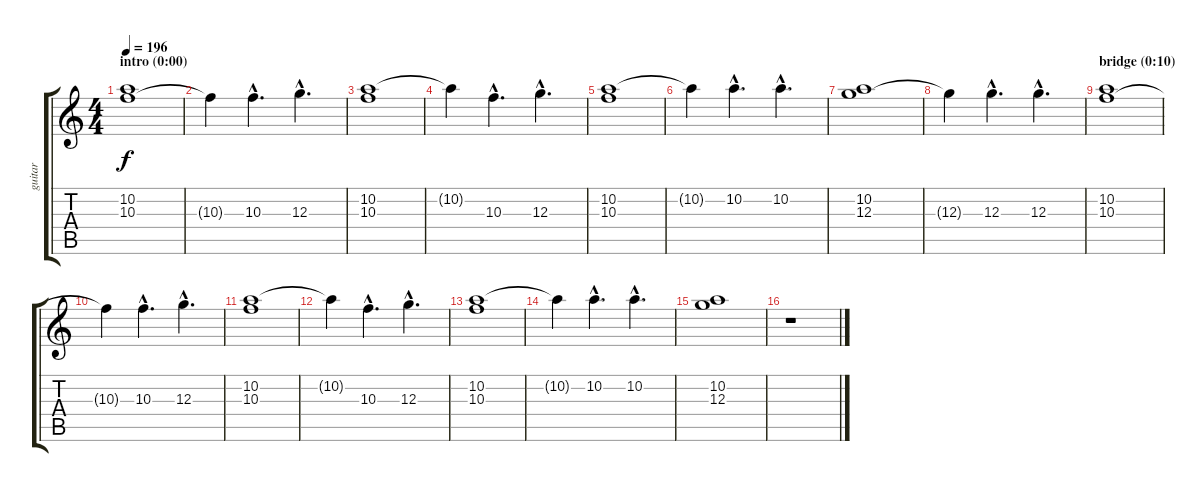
\track ("guitar" "guitar") {instrument electricguitarclean}
\staff {score tabs}
\tuning (E4 B3 G3 D3 A2 E2) {hide}
\ts (4 4)
\section ("" "intro (0:00)")
\tempo 196
\clef g2
\ks c
(10.2 10.3).1{dy f instrument electricguitarclean} |
10.3{t}.4 10.3{hac}.4{d} 12.3{hac}.4{d} |
(10.2 10.3).1 |
10.2{t}.4 10.3{hac}.4{d} 12.3{hac}.4{d} |
(10.2 10.3).1 |
10.2{t}.4 10.2{hac}.4{d} 10.2{hac}.4{d} |
(10.2 12.3).1 |
12.3{t}.4 12.3{hac}.4{d} 12.3{hac}.4{d} |
\section ("" "bridge (0:10)")
(10.2 10.3).1 |
10.3{t}.4 10.3{hac}.4{d} 12.3{hac}.4{d} |
(10.2 10.3).1 |
10.2{t}.4 10.3{hac}.4{d} 12.3{hac}.4{d} |
(10.2 10.3).1 |
10.2{t}.4 10.2{hac}.4{d} 10.2{hac}.4{d} |
(10.2 12.3).1 |
r.1
